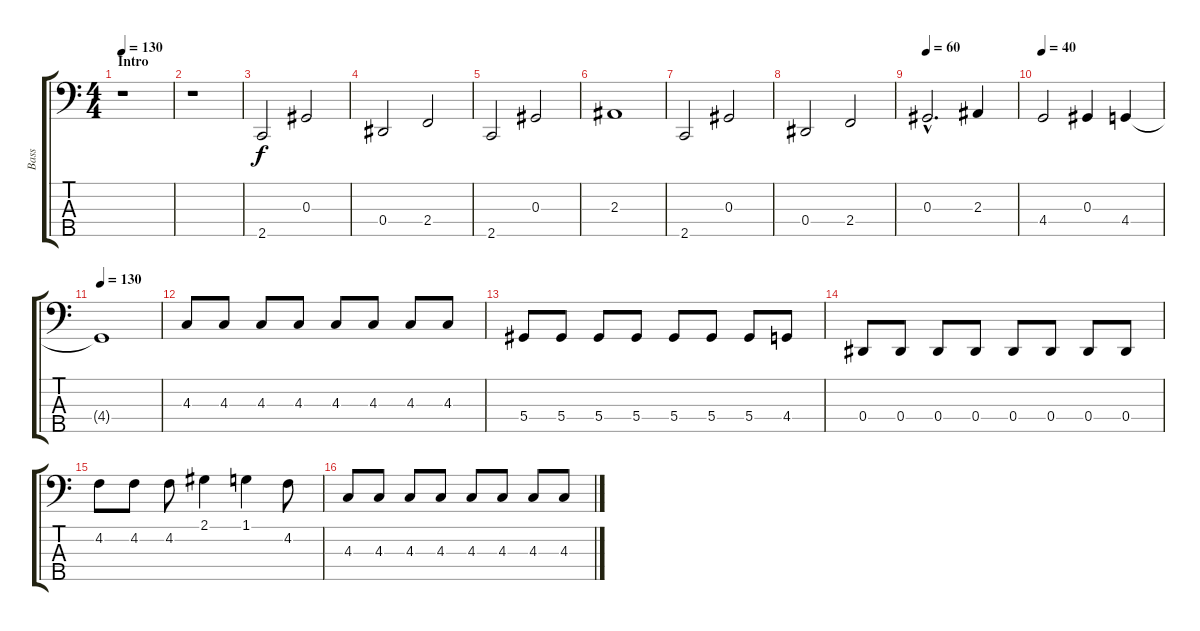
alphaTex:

\track ("Bass" "Bass") {instrument electricbassfinger}
\staff {score tabs}
\tuning (Gb2 Db2 Ab1 Eb1 Bb0) {hide}
\ts (4 4)
\section ("" "Intro")
\tempo 130
\tempo 112
\tempo 130
\clef f4
\ks c
r.1{dy f instrument electricbassfinger} |
r.1 |
2.5.2 0.3.2 |
0.4.2 2.4.2 |
2.5.2 0.3.2 |
2.3.1 |
2.5.2 0.3.2 |
0.4.2 2.4.2 |
\tempo 60
0.3{hac}.2{d} 2.3.4 |
\tempo 40
4.4.2 0.3.4 4.4.4 |
\tempo 130
4.4{t}.1 |
4.3.8 4.3.8 4.3.8 4.3.8 4.3.8 4.3.8 4.3.8 4.3.8 |
5.4.8 5.4.8 5.4.8 5.4.8 5.4.8 5.4.8 5.4.8 4.4.8 |
0.4.8 0.4.8 0.4.8 0.4.8 0.4.8 0.4.8 0.4.8 0.4.8 |
4.2.8 4.2.8 4.2.8 2.1.4 1.1.4 4.2.8 |
4.3.8 4.3.8 4.3.8 4.3.8 4.3.8 4.3.8 4.3.8 4.3.8
